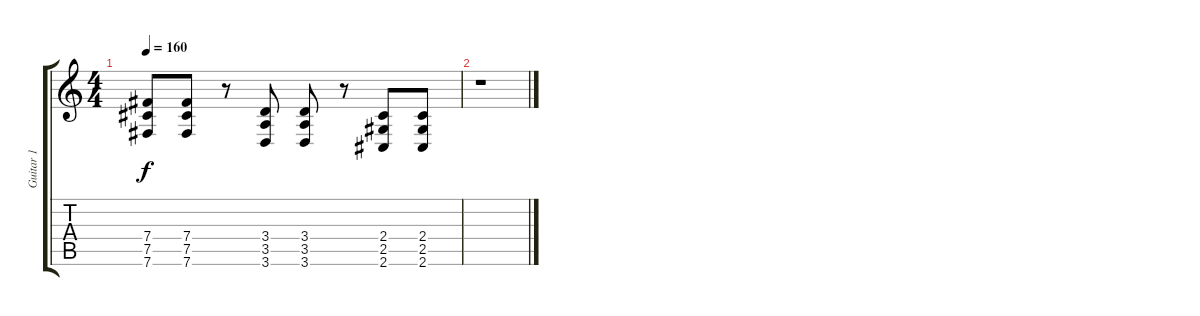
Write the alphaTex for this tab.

\track ("Guitar 1" "Guitar 1") {instrument distortionguitar}
\staff {score tabs}
\tuning (Db4 Ab3 E3 B2 Gb2 B1) {hide}
\ts (4 4)
\tempo 160
\clef g2
\ks c
(7.4 7.5 7.6).8{dy f} (7.4 7.5 7.6).8 r.8 (3.4 3.5 3.6).8 (3.4 3.5 3.6).8 r.8 (2.4 2.5 2.6).8 (2.4 2.5 2.6).8 |
r.1
